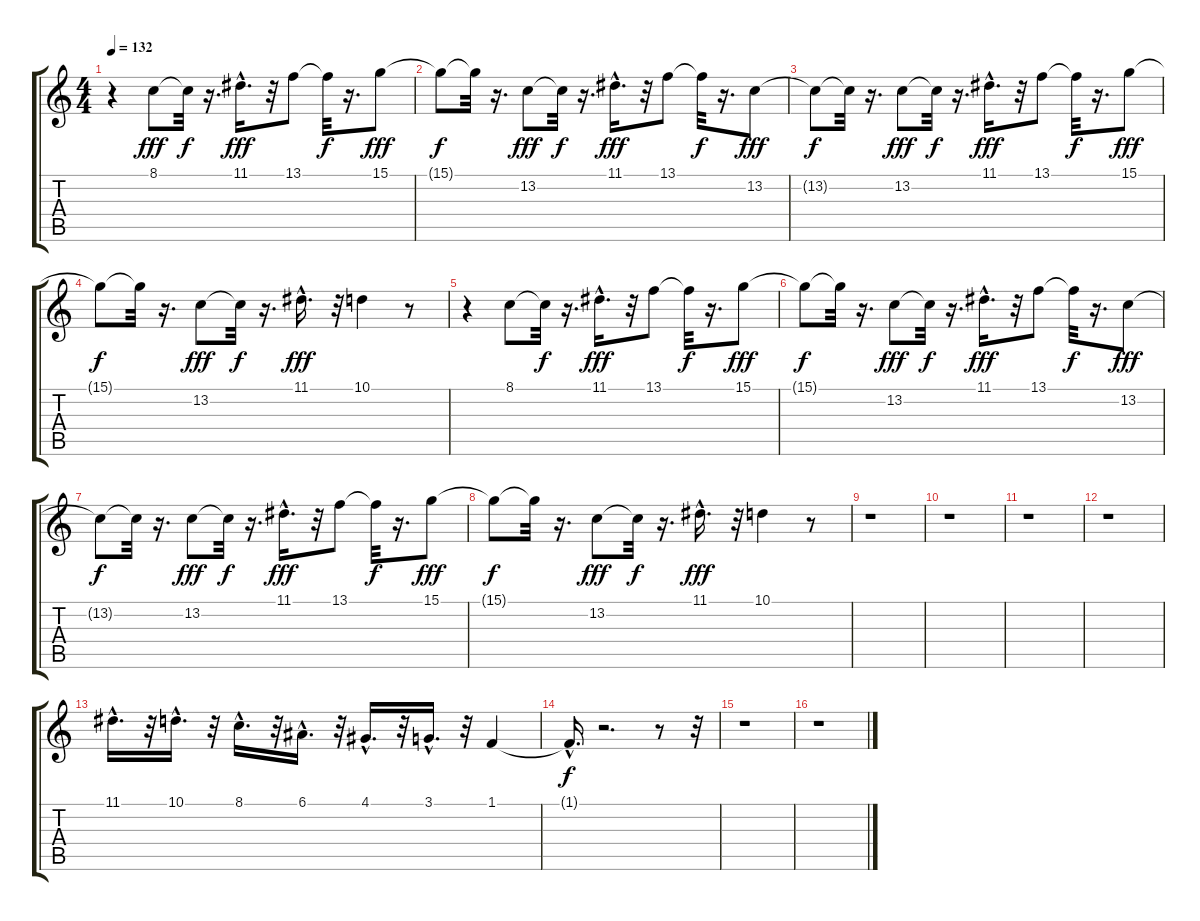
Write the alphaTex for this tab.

\track "" {instrument fx3crystal}
\staff {score tabs}
\tuning (E4 B3 G3 D3 A2 E2) {hide}
\ts (4 4)
\tempo 132
\clef g2
\ks c
r.4{dy f} 8.1.8{dy fff} 8.1{t}.32{dy f} r.16{d} 11.1{hac}.16{d dy fff} r.32 13.1.8 13.1{t}.32{dy f} r.16{d} 15.1.8{dy fff} |
15.1{t}.8{dy f} 15.1{t}.32 r.16{d} 13.2.8{dy fff} 13.2{t}.32{dy f} r.16{d} 11.1{hac}.16{d dy fff} r.32 13.1.8 13.1{t}.32{dy f} r.16{d} 13.2.8{dy fff} |
13.2{t}.8{dy f} 13.2{t}.32 r.16{d} 13.2.8{dy fff} 13.2{t}.32{dy f} r.16{d} 11.1{hac}.16{d dy fff} r.32 13.1.8 13.1{t}.32{dy f} r.16{d} 15.1.8{dy fff} |
15.1{t}.8{dy f} 15.1{t}.32 r.16{d} 13.2.8{dy fff} 13.2{t}.32{dy f} r.16{d} 11.1{hac}.16{d dy fff} r.32 10.1.4 r.8 |
r.4 8.1.8 8.1{t}.32{dy f} r.16{d} 11.1{hac}.16{d dy fff} r.32 13.1.8 13.1{t}.32{dy f} r.16{d} 15.1.8{dy fff} |
15.1{t}.8{dy f} 15.1{t}.32 r.16{d} 13.2.8{dy fff} 13.2{t}.32{dy f} r.16{d} 11.1{hac}.16{d dy fff} r.32 13.1.8 13.1{t}.32{dy f} r.16{d} 13.2.8{dy fff} |
13.2{t}.8{dy f} 13.2{t}.32 r.16{d} 13.2.8{dy fff} 13.2{t}.32{dy f} r.16{d} 11.1{hac}.16{d dy fff} r.32 13.1.8 13.1{t}.32{dy f} r.16{d} 15.1.8{dy fff} |
15.1{t}.8{dy f} 15.1{t}.32 r.16{d} 13.2.8{dy fff} 13.2{t}.32{dy f} r.16{d} 11.1{hac}.16{d dy fff} r.32 10.1.4 r.8 |
r.1 |
r.1 |
r.1 |
r.1 |
11.1{hac}.16{d} r.32 10.1{hac}.16{d} r.32 8.1{hac}.16{d} r.32 6.1{hac}.16{d} r.32 4.1{hac}.16{d} r.32 3.1{hac}.16{d} r.32 1.1.4 |
1.1{hac t}.16{d dy f} r.2{d} r.8 r.32 |
r.1 |
r.1
